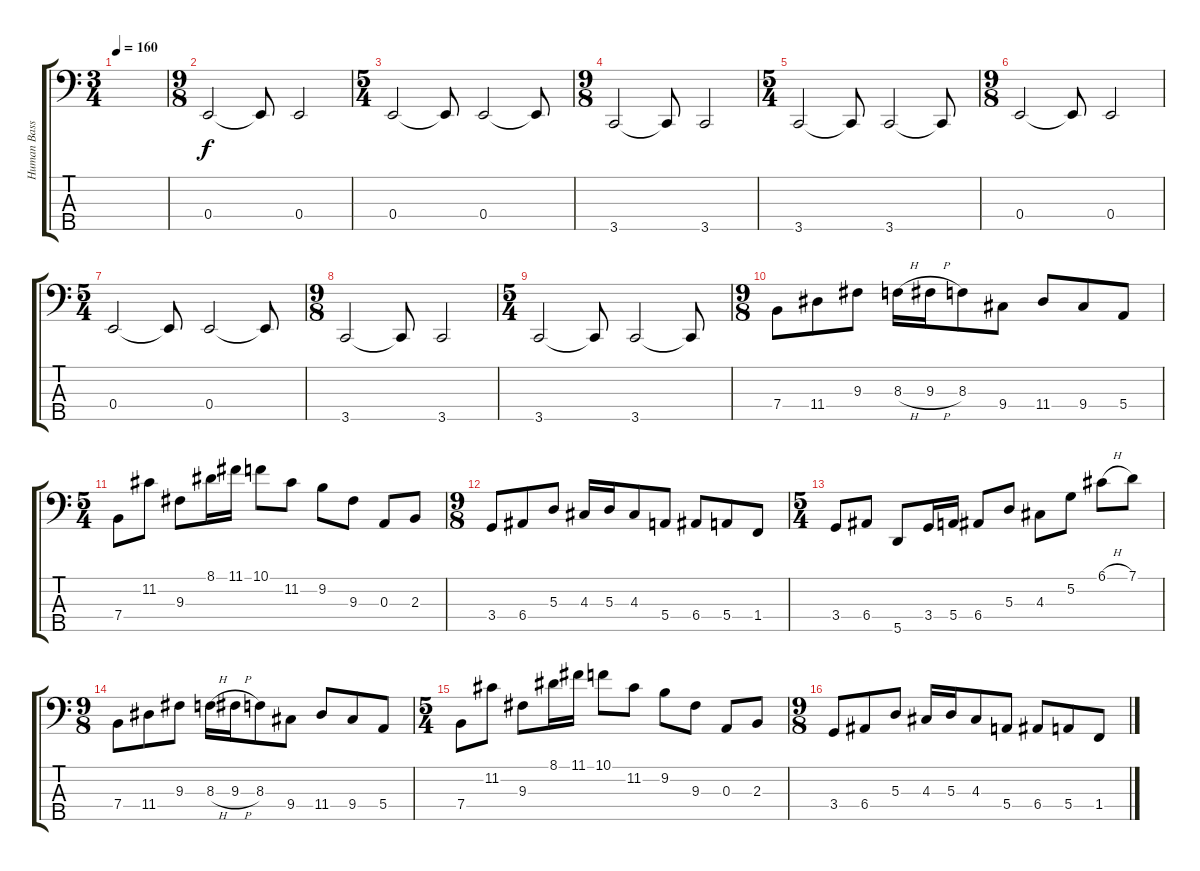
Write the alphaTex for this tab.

\track ("Human Bass" "Human Bass") {mute instrument electricbassfinger}
\staff {score tabs}
\tuning (G2 D2 A1 E1 A0) {hide}
\ts (3 4)
\tempo 160
\clef f4
\ks c
|
\ts (9 8)
0.4.2 0.4{t}.8 0.4.2 |
\ts (5 4)
0.4.2 0.4{t}.8 0.4.2 0.4{t}.8 |
\ts (9 8)
3.5.2 3.5{t}.8 3.5.2 |
\ts (5 4)
3.5.2 3.5{t}.8 3.5.2 3.5{t}.8 |
\ts (9 8)
0.4.2 0.4{t}.8 0.4.2 |
\ts (5 4)
0.4.2 0.4{t}.8 0.4.2 0.4{t}.8 |
\ts (9 8)
3.5.2 3.5{t}.8 3.5.2 |
\ts (5 4)
3.5.2 3.5{t}.8 3.5.2 3.5{t}.8 |
\ts (9 8)
7.4.8 11.4.8 9.3.8 8.3{h}.16 9.3{h}.16 8.3.8 9.4.8 11.4.8 9.4.8 5.4.8 |
\ts (5 4)
7.4.8 11.2.8 9.3.8 8.1.16 11.1.16 10.1.8 11.2.8 9.2.8 9.3.8 0.3.8 2.3.8 |
\ts (9 8)
3.4.8 6.4.8 5.3.8 4.3.16 5.3.16 4.3.8 5.4.8 6.4.8 5.4.8 1.4.8 |
\ts (5 4)
3.4.8 6.4.8 5.5.8 3.4.16 5.4.16 6.4.8 5.3.8 4.3.8 5.2.8 6.1{h}.8 7.1.8 |
\ts (9 8)
7.4.8 11.4.8 9.3.8 8.3{h}.16 9.3{h}.16 8.3.8 9.4.8 11.4.8 9.4.8 5.4.8 |
\ts (5 4)
7.4.8 11.2.8 9.3.8 8.1.16 11.1.16 10.1.8 11.2.8 9.2.8 9.3.8 0.3.8 2.3.8 |
\ts (9 8)
3.4.8 6.4.8 5.3.8 4.3.16 5.3.16 4.3.8 5.4.8 6.4.8 5.4.8 1.4.8
